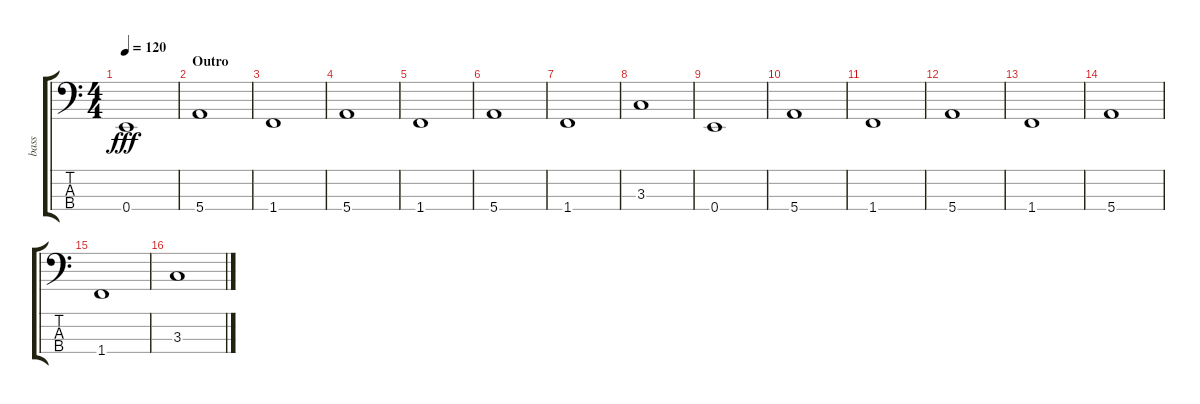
\track ("bass" "bass") {instrument fretlessbass}
\staff {score tabs}
\tuning (G2 D2 A1 E1) {hide}
\ts (4 4)
\tempo 120
\clef f4
\ks c
0.4.1{dy fff} |
\section ("" "Outro")
5.4.1 |
1.4.1 |
5.4.1 |
1.4.1 |
5.4.1 |
1.4.1 |
3.3.1{volume 16} |
0.4.1{volume 14} |
5.4.1{volume 13} |
1.4.1{volume 12} |
5.4.1{volume 11} |
1.4.1{volume 10} |
5.4.1{volume 9} |
1.4.1{volume 8} |
3.3.1{volume 6}
